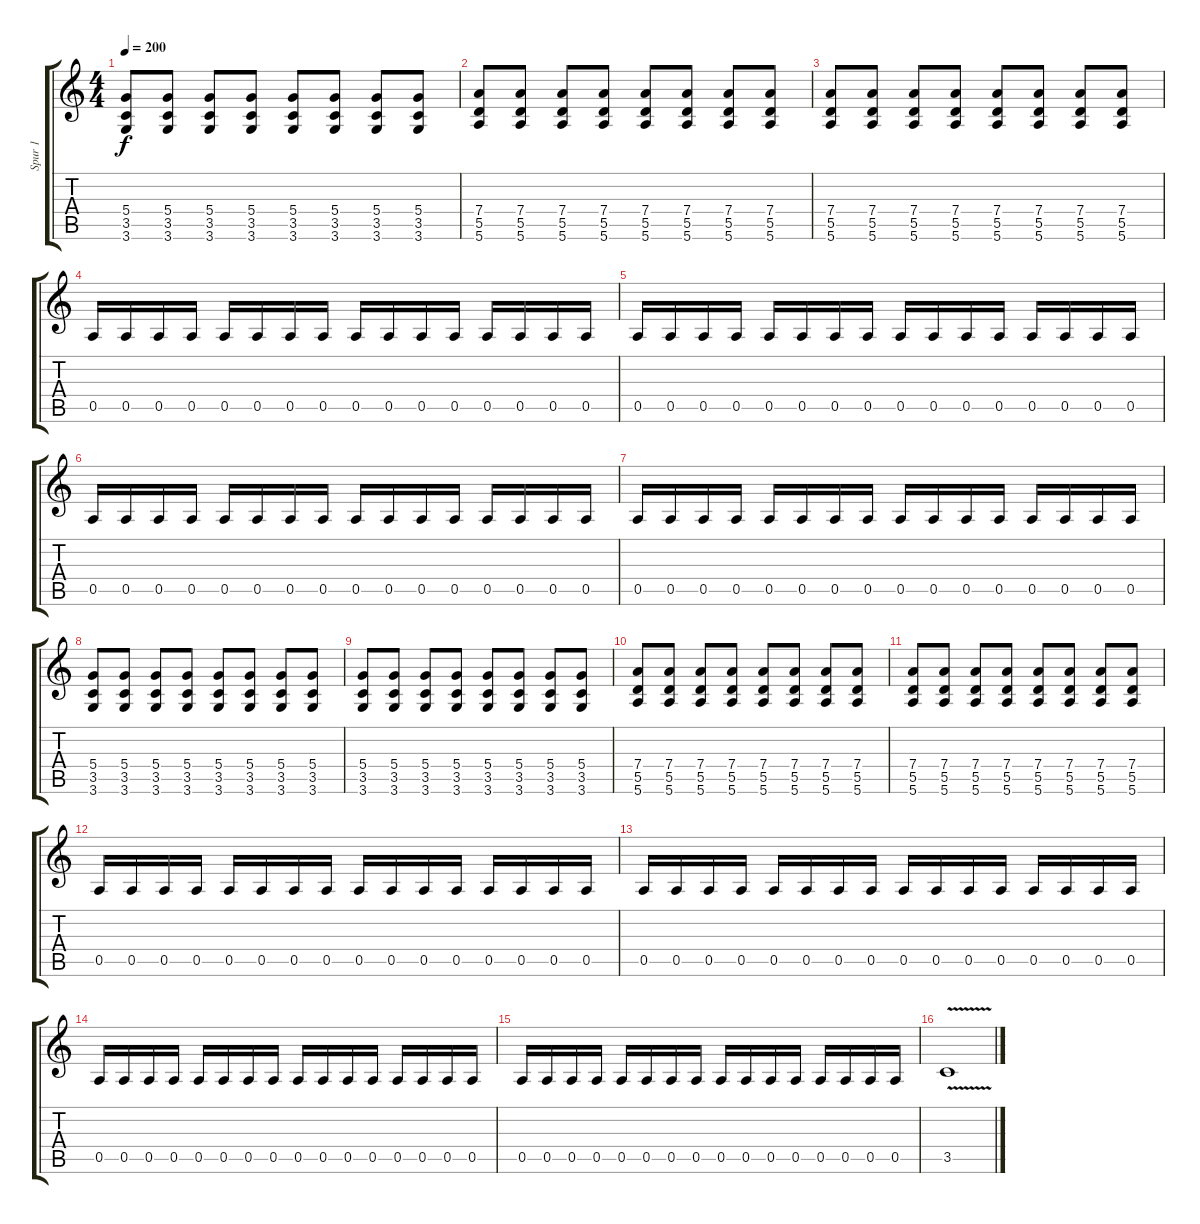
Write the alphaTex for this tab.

\track ("Spur 1" "Spur 1") {instrument distortionguitar}
\staff {score tabs}
\tuning (E4 B3 G3 D3 A2 E2) {hide}
\ts (4 4)
\tempo 200
\clef g2
\ks c
(5.4 3.5 3.6).8{dy f} (5.4 3.5 3.6).8 (5.4 3.5 3.6).8 (5.4 3.5 3.6).8 (5.4 3.5 3.6).8 (5.4 3.5 3.6).8 (5.4 3.5 3.6).8 (5.4 3.5 3.6).8 |
(7.4 5.5 5.6).8 (7.4 5.5 5.6).8 (7.4 5.5 5.6).8 (7.4 5.5 5.6).8 (7.4 5.5 5.6).8 (7.4 5.5 5.6).8 (7.4 5.5 5.6).8 (7.4 5.5 5.6).8 |
(7.4 5.5 5.6).8 (7.4 5.5 5.6).8 (7.4 5.5 5.6).8 (7.4 5.5 5.6).8 (7.4 5.5 5.6).8 (7.4 5.5 5.6).8 (7.4 5.5 5.6).8 (7.4 5.5 5.6).8 |
0.5.16 0.5.16 0.5.16 0.5.16 0.5.16 0.5.16 0.5.16 0.5.16 0.5.16 0.5.16 0.5.16 0.5.16 0.5.16 0.5.16 0.5.16 0.5.16 |
0.5.16 0.5.16 0.5.16 0.5.16 0.5.16 0.5.16 0.5.16 0.5.16 0.5.16 0.5.16 0.5.16 0.5.16 0.5.16 0.5.16 0.5.16 0.5.16 |
0.5.16 0.5.16 0.5.16 0.5.16 0.5.16 0.5.16 0.5.16 0.5.16 0.5.16 0.5.16 0.5.16 0.5.16 0.5.16 0.5.16 0.5.16 0.5.16 |
0.5.16 0.5.16 0.5.16 0.5.16 0.5.16 0.5.16 0.5.16 0.5.16 0.5.16 0.5.16 0.5.16 0.5.16 0.5.16 0.5.16 0.5.16 0.5.16 |
(5.4 3.5 3.6).8 (5.4 3.5 3.6).8 (5.4 3.5 3.6).8 (5.4 3.5 3.6).8 (5.4 3.5 3.6).8 (5.4 3.5 3.6).8 (5.4 3.5 3.6).8 (5.4 3.5 3.6).8 |
(5.4 3.5 3.6).8 (5.4 3.5 3.6).8 (5.4 3.5 3.6).8 (5.4 3.5 3.6).8 (5.4 3.5 3.6).8 (5.4 3.5 3.6).8 (5.4 3.5 3.6).8 (5.4 3.5 3.6).8 |
(7.4 5.5 5.6).8 (7.4 5.5 5.6).8 (7.4 5.5 5.6).8 (7.4 5.5 5.6).8 (7.4 5.5 5.6).8 (7.4 5.5 5.6).8 (7.4 5.5 5.6).8 (7.4 5.5 5.6).8 |
(7.4 5.5 5.6).8 (7.4 5.5 5.6).8 (7.4 5.5 5.6).8 (7.4 5.5 5.6).8 (7.4 5.5 5.6).8 (7.4 5.5 5.6).8 (7.4 5.5 5.6).8 (7.4 5.5 5.6).8 |
0.5.16 0.5.16 0.5.16 0.5.16 0.5.16 0.5.16 0.5.16 0.5.16 0.5.16 0.5.16 0.5.16 0.5.16 0.5.16 0.5.16 0.5.16 0.5.16 |
0.5.16 0.5.16 0.5.16 0.5.16 0.5.16 0.5.16 0.5.16 0.5.16 0.5.16 0.5.16 0.5.16 0.5.16 0.5.16 0.5.16 0.5.16 0.5.16 |
0.5.16 0.5.16 0.5.16 0.5.16 0.5.16 0.5.16 0.5.16 0.5.16 0.5.16 0.5.16 0.5.16 0.5.16 0.5.16 0.5.16 0.5.16 0.5.16 |
0.5.16 0.5.16 0.5.16 0.5.16 0.5.16 0.5.16 0.5.16 0.5.16 0.5.16 0.5.16 0.5.16 0.5.16 0.5.16 0.5.16 0.5.16 0.5.16 |
3.5{v}.1
